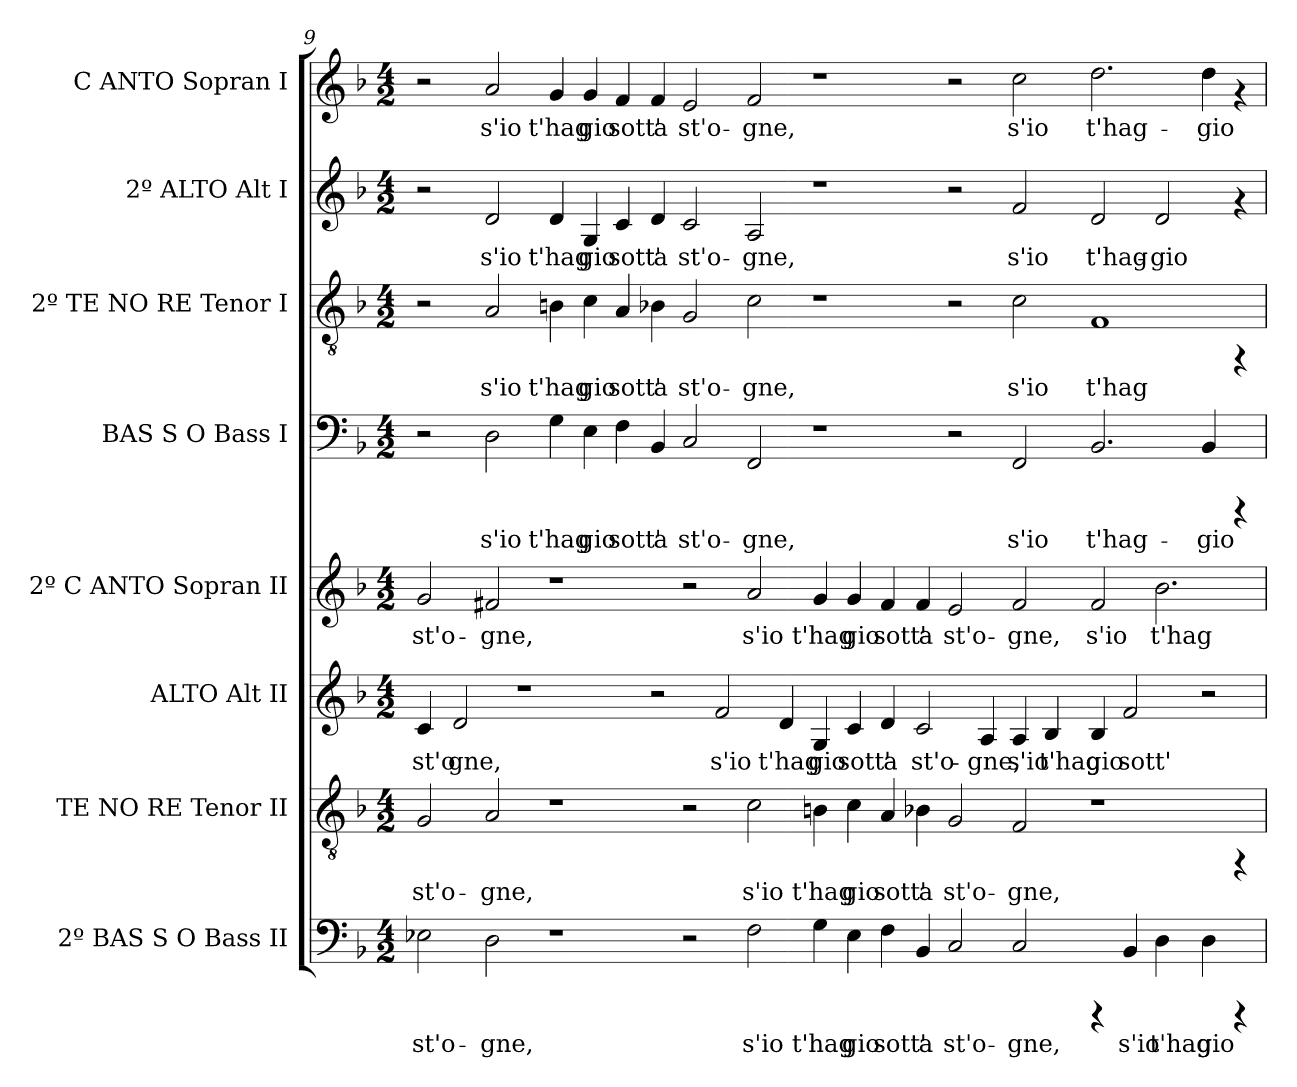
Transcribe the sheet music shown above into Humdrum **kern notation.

**kern	**text	**kern	**text	**kern	**text	**kern	**text	**kern	**text	**kern	**text	**kern	**text	**kern	**text
*part8	*part8	*part7	*part7	*part6	*part6	*part5	*part5	*part4	*part4	*part3	*part3	*part2	*part2	*part1	*part1
*staff8	*staff8	*staff7	*staff7	*staff6	*staff6	*staff5	*staff5	*staff4	*staff4	*staff3	*staff3	*staff2	*staff2	*staff1	*staff1
*I"2º BAS S O  Bass II	*	*I"TE NO RE  Tenor II	*	*I"ALTO  Alt II	*	*I"2º C ANTO  Sopran II	*	*I"BAS S O  Bass I	*	*I"2º TE NO RE  Tenor I	*	*I"2º ALTO  Alt I	*	*I"C ANTO  Sopran I	*
*I'B.II	*	*I'T.II	*	*I'A.II	*	*I'S.II	*	*I'B.I	*	*I'T.I	*	*I'A.I	*	*I'S.I	*
!!LO:PB:g=z
*clefF4	*	*clefGv2	*	*clefG2	*	*clefG2	*	*clefF4	*	*clefGv2	*	*clefG2	*	*clefG2	*
*k[b-]	*	*k[b-]	*	*k[b-]	*	*k[b-]	*	*k[b-]	*	*k[b-]	*	*k[b-]	*	*k[b-]	*
*F:	*	*F:	*	*F:	*	*F:	*	*F:	*	*F:	*	*F:	*	*F:	*
*M4/2	*	*M4/2	*	*M4/2	*	*M4/2	*	*M4/2	*	*M4/2	*	*M4/2	*	*M4/2	*
=9	=9	=9	=9	=9	=9	=9	=9	=9	=9	=9	=9	=9	=9	=9	=9
!	!LO:LY:b:cj	!	!LO:LY:b:cj	!	!LO:LY:b:cj	!	!LO:LY:b:cj	!	!	!	!	!	!	!	!
2E-X\	st'o-	2G/	st'o-	4c/	st'o-	2g/	st'o-	2r	.	2r	.	2r	.	2r	.
!	!	!	!	!	!LO:LY:b:cj	!	!	!	!	!	!	!	!	!	!
.	.	.	.	2d/	-gne,	.	.	.	.	.	.	.	.	.	.
!	!LO:LY:b:cj	!	!LO:LY:b:cj	!	!	!	!LO:LY:b:cj	!	!LO:LY:b:cj	!	!LO:LY:b:cj	!	!LO:LY:b:cj	!	!LO:LY:b:cj
2D\	-gne,	2A/	-gne,	.	.	2f#X/	-gne,	2D\	s'io	2A/	s'io	2d/	s'io	2a/	s'io
.	.	.	.	1r	.	.	.	.	.	.	.	.	.	.	.
!	!	!	!	!	!	!	!	!	!LO:LY:b:cj	!	!LO:LY:b:cj	!	!LO:LY:b:cj	!	!LO:LY:b:cj
1r	.	1r	.	.	.	1r	.	4G\	t'hag-	4Bn\	t'hag-	4d/	t'hag-	4g/	t'hag-
!	!	!	!	!	!	!	!	!	!LO:LY:b:cj	!	!LO:LY:b:cj	!	!LO:LY:b:cj	!	!LO:LY:b:cj
.	.	.	.	.	.	.	.	4E\	-gio	4c\	-gio	4G/	-gio	4g/	-gio
!	!	!	!	!	!	!	!	!	!LO:LY:b:cj	!	!LO:LY:b:cj	!	!LO:LY:b:cj	!	!LO:LY:b:cj
.	.	.	.	.	.	.	.	4F\	sott'	4A/	sott'	4c/	sott'	4f/	sott'
!	!	!	!	!	!	!	!	!	!LO:LY:b:cj	!	!LO:LY:b:cj	!	!LO:LY:b:cj	!	!LO:LY:b:cj
.	.	.	.	2r	.	.	.	4BB-/	a	4B-X\	a	4d/	a	4f/	a
!	!	!	!	!	!	!	!	!	!LO:LY:b:cj	!	!LO:LY:b:cj	!	!LO:LY:b:cj	!	!LO:LY:b:cj
2r	.	2r	.	.	.	2r	.	2C/	st'o-	2G/	st'o-	2c/	st'o-	2e/	st'o-
!	!	!	!	!	!LO:LY:b:cj	!	!	!	!	!	!	!	!	!	!
.	.	.	.	2f/	s'io	.	.	.	.	.	.	.	.	.	.
!	!LO:LY:b:cj	!	!LO:LY:b:cj	!	!	!	!LO:LY:b:cj	!	!LO:LY:b:cj	!	!LO:LY:b:cj	!	!LO:LY:b:cj	!	!LO:LY:b:cj
2F\	s'io	2c\	s'io	.	.	2a/	s'io	2FF/	-gne,	2c\	-gne,	2A/	-gne,	2f/	-gne,
!	!	!	!	!	!LO:LY:b:cj	!	!	!	!	!	!	!	!	!	!
.	.	.	.	4d/	t'hag-	.	.	.	.	.	.	.	.	.	.
!	!LO:LY:b:cj	!	!LO:LY:b:cj	!	!LO:LY:b:cj	!	!LO:LY:b:cj	!	!	!	!	!	!	!	!
4G\	t'hag-	4Bn\	t'hag-	4G/	-gio	4g/	t'hag-	1r	.	1r	.	1r	.	1r	.
!	!LO:LY:b:cj	!	!LO:LY:b:cj	!	!LO:LY:b:cj	!	!LO:LY:b:cj	!	!	!	!	!	!	!	!
4E-\	-gio	4c\	-gio	4c/	sott'	4g/	-gio	.	.	.	.	.	.	.	.
!	!LO:LY:b:cj	!	!LO:LY:b:cj	!	!LO:LY:b:cj	!	!LO:LY:b:cj	!	!	!	!	!	!	!	!
4F\	sott'	4A/	sott'	4d/	a	4f#/	sott'	.	.	.	.	.	.	.	.
!	!LO:LY:b:cj	!	!LO:LY:b:cj	!	!LO:LY:b:cj	!	!LO:LY:b:cj	!	!	!	!	!	!	!	!
4BB-/	a	4B-X\	a	2c/	st'o-	4f#/	a	.	.	.	.	.	.	.	.
!	!LO:LY:b:cj	!	!LO:LY:b:cj	!	!	!	!LO:LY:b:cj	!	!	!	!	!	!	!	!
2C/	st'o-	2G/	st'o-	.	.	2e/	st'o-	2r	.	2r	.	2r	.	2r	.
!	!	!	!	!	!LO:LY:b:cj	!	!	!	!	!	!	!	!	!	!
.	.	.	.	4A/	-gne,	.	.	.	.	.	.	.	.	.	.
!	!LO:LY:b:cj	!	!LO:LY:b:cj	!	!LO:LY:b:cj	!	!LO:LY:b:cj	!	!LO:LY:b:cj	!	!LO:LY:b:cj	!	!LO:LY:b:cj	!	!LO:LY:b:cj
2C/	-gne,	2F/	-gne,	4A/	s'io	2f#/	-gne,	2FF/	s'io	2c\	s'io	2f/	s'io	2cc\	s'io
!	!	!	!	!	!LO:LY:b:cj	!	!	!	!	!	!	!	!	!	!
.	.	.	.	4B-/	t'hag-	.	.	.	.	.	.	.	.	.	.
!	!	!	!	!	!LO:LY:b:cj	!	!LO:LY:b:cj	!	!LO:LY:b:cj	!	!LO:LY:b:cj	!	!LO:LY:b:cj	!	!LO:LY:b:cj
4rCCC	.	1r	.	4B-/	-gio	2f#/	s'io	2.BB-/	t'hag-	1F	t'hag-	2d/	t'hag-	2.dd\	t'hag-
!	!LO:LY:b:cj	!	!	!	!LO:LY:b:cj	!	!	!	!	!	!	!	!	!	!
4BB-/	s'io	.	.	2f/	sott'	.	.	.	.	.	.	.	.	.	.
!	!LO:LY:b:cj	!	!	!	!	!	!LO:LY:b:cj	!	!	!	!	!	!LO:LY:b:cj	!	!
4D\	t'hag-	.	.	.	.	2.b-\	t'hag-	.	.	.	.	2d/	-gio	.	.
!	!LO:LY:b:cj	!	!	!	!	!	!	!	!LO:LY:b:cj	!	!	!	!	!	!LO:LY:b:cj
4D\	-gio	.	.	2r	.	.	.	4BB-/	-gio	.	.	.	.	4dd\	-gio
4rCCC	.	4rFF	.	.	.	.	.	4rCCC	.	4rFF	.	4rf	.	4rf	.
=	=	=	=	=	=	=	=	=	=	=	=	=	=	=	=
*-	*-	*-	*-	*-	*-	*-	*-	*-	*-	*-	*-	*-	*-	*-	*-
